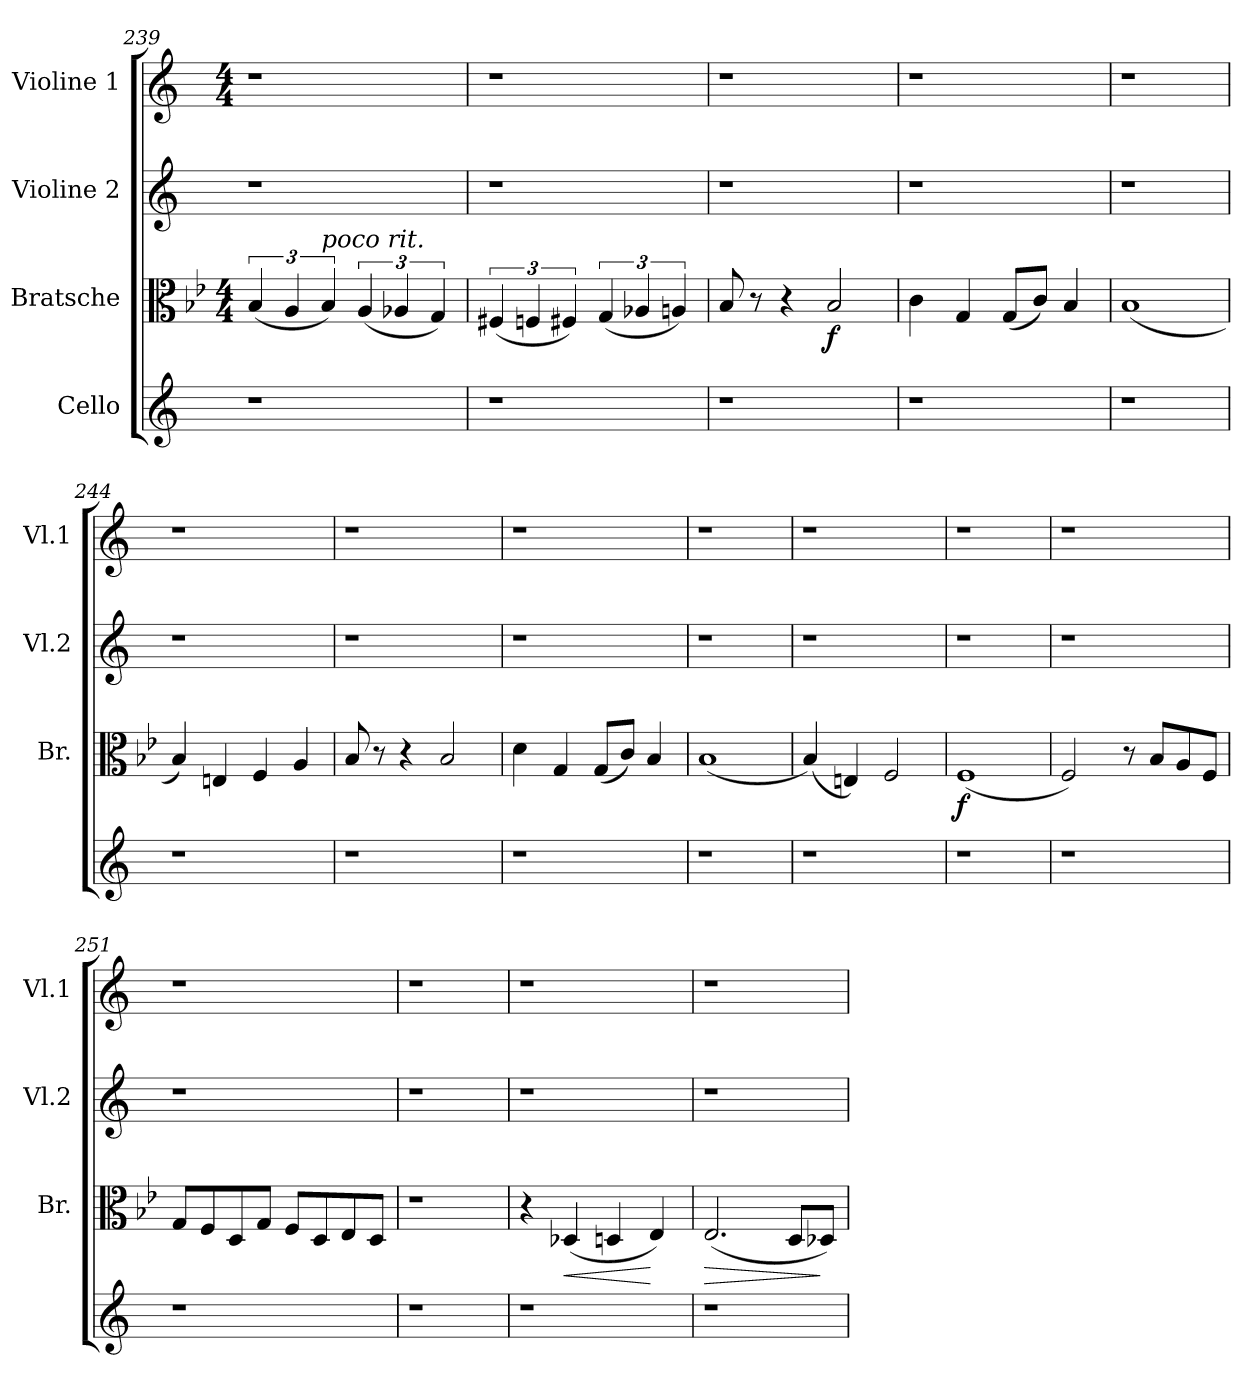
**kern	**kern	**dynam	**kern	**kern
*part4	*part3	*part3	*part2	*part1
*staff4	*staff3	*staff3	*staff2	*staff1
*I"Cello	*I"Bratsche	*	*I"Violine 2	*I"Violine 1
*	*I'Br.	*	*I'Vl.2	*I'Vl.1
*clefG2	*clefC3	*	*clefG2	*clefG2
*k[]	*k[b-e-]	*	*k[]	*k[]
*	*M4/4	*	*	*M4/4
=239	=239	=239	=239	=239
1r	(6B-/	.	1r	1r
.	6A/	.	.	.
!	!LO:TX:a:i:t=poco rit.	!	!	!
.	6B-/)	.	.	.
.	(6A/	.	.	.
.	6A-X/	.	.	.
.	6G/)	.	.	.
=240	=240	=240	=240	=240
1r	(6F#X/	.	1r	1r
.	6Fn/	.	.	.
.	6F#X/)	.	.	.
.	(6G/	.	.	.
.	6A-X/	.	.	.
.	6An/)	.	.	.
=241	=241	=241	=241	=241
1r	8B-/	.	1r	1r
.	8r	.	.	.
.	4r	.	.	.
!	!	!LO:DY:b	!	!
.	2B-/	f	.	.
!!LO:LB:g=z
=242	=242	=242	=242	=242
1r	4c\	.	1r	1r
.	4G/	.	.	.
.	(8G/L	.	.	.
.	8c/J)	.	.	.
.	4B-/	.	.	.
!!LO:LB:g=z
=243	=243	=243	=243	=243
1r	(1B-	.	1r	1r
=244	=244	=244	=244	=244
1r	4B-/)	.	1r	1r
.	4En/	.	.	.
.	4F/	.	.	.
.	4A/	.	.	.
=245	=245	=245	=245	=245
1r	8B-/	.	1r	1r
.	8r	.	.	.
.	4r	.	.	.
.	2B-/	.	.	.
=246	=246	=246	=246	=246
1r	4d\	.	1r	1r
.	4G/	.	.	.
.	(8G/L	.	.	.
.	8c/J)	.	.	.
.	4B-/	.	.	.
=247	=247	=247	=247	=247
1r	(1B-	.	1r	1r
=248	=248	=248	=248	=248
1r	(4B-/)	.	1r	1r
.	4En/)	.	.	.
.	2F/	.	.	.
!!LO:LB:g=z
=249	=249	=249	=249	=249
!	!	!LO:DY:b	!	!
1r	(1F	f	1r	1r
=250	=250	=250	=250	=250
1r	2F/)	.	1r	1r
.	8r	.	.	.
.	8B-/L	.	.	.
.	8A/	.	.	.
.	8F/J	.	.	.
=251	=251	=251	=251	=251
1r	8G/L	.	1r	1r
.	8F/	.	.	.
.	8D/	.	.	.
.	8G/J	.	.	.
.	8F/L	.	.	.
.	8D/	.	.	.
.	8E-/	.	.	.
.	8D/J	.	.	.
=252	=252	=252	=252	=252
1r	1r	.	1r	1r
=253	=253	=253	=253	=253
1r	1r	.	1r	1r
=254	=254	=254	=254	=254
1r	4r	.	1r	1r
!	!	!LO:HP:b	!	!
.	(4D-X/	<	.	.
.	4Dn/	.	.	.
.	4E-/)	[	.	.
!!LO:PB:g=z
=255	=255	=255	=255	=255
!	!	!LO:HP:b	!	!
1r	(2.E-/	>	1r	1r
.	8D/L	.	.	.
.	8D-X/J)	]	.	.
=	=	=	=	=
*-	*-	*-	*-	*-
